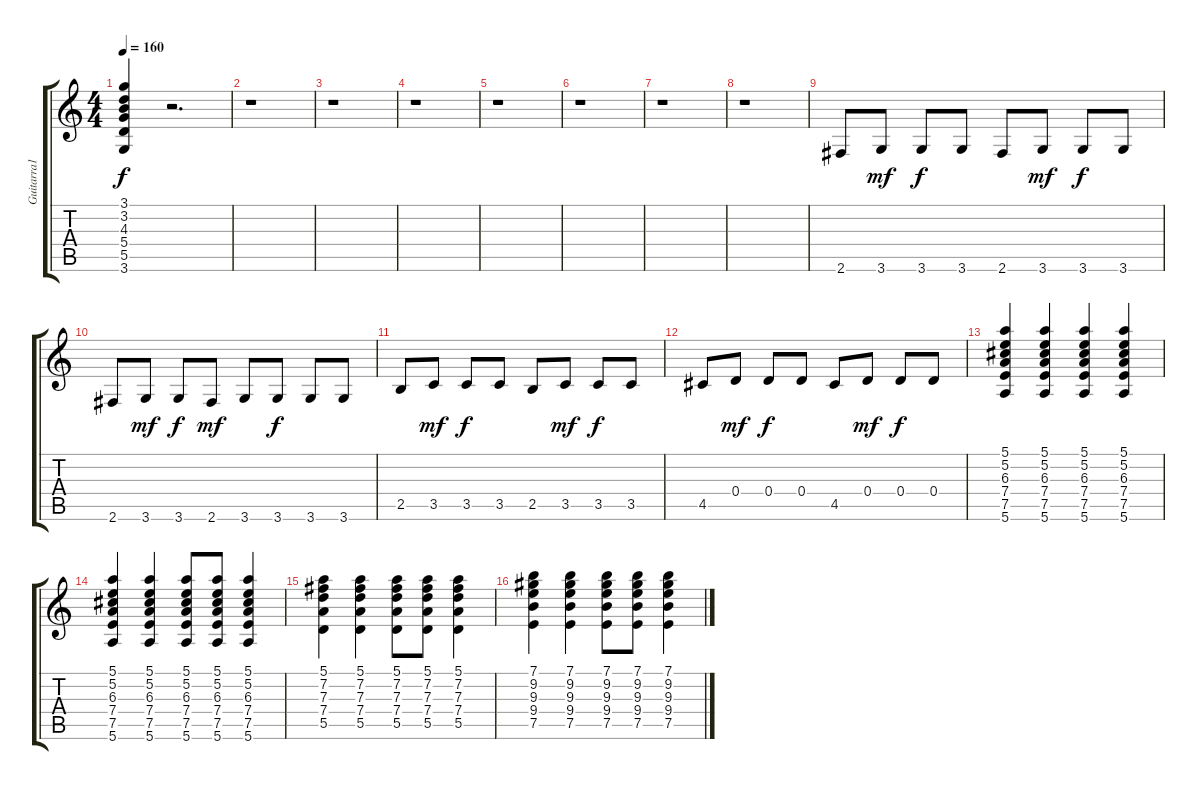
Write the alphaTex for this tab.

\track ("Guitarra1" "Guitarra1") {instrument electricguitarclean}
\staff {score tabs}
\tuning (E4 B3 G3 D3 A2 E2) {hide}
\ts (4 4)
\tempo 160
\clef g2
\ks c
(3.1 3.2 4.3 5.4 5.5 3.6).4{dy f} r.2{d} |
r.1 |
r.1 |
r.1 |
r.1 |
r.1 |
r.1 |
r.1 |
2.6.8 3.6.8{dy mf} 3.6.8{dy f} 3.6.8 2.6.8 3.6.8{dy mf} 3.6.8{dy f} 3.6.8 |
2.6.8 3.6.8{dy mf} 3.6.8{dy f} 2.6.8{dy mf} 3.6.8 3.6.8{dy f} 3.6.8 3.6.8 |
2.5.8 3.5.8{dy mf} 3.5.8{dy f} 3.5.8 2.5.8 3.5.8{dy mf} 3.5.8{dy f} 3.5.8 |
4.5.8 0.4.8{dy mf} 0.4.8{dy f} 0.4.8 4.5.8 0.4.8{dy mf} 0.4.8{dy f} 0.4.8 |
(5.1 5.2 6.3 7.4 7.5 5.6).4 (5.1 5.2 6.3 7.4 7.5 5.6).4 (5.1 5.2 6.3 7.4 7.5 5.6).4 (5.1 5.2 6.3 7.4 7.5 5.6).4 |
(5.1 5.2 6.3 7.4 7.5 5.6).4 (5.1 5.2 6.3 7.4 7.5 5.6).4 (5.1 5.2 6.3 7.4 7.5 5.6).8 (5.1 5.2 6.3 7.4 7.5 5.6).8 (5.1 5.2 6.3 7.4 7.5 5.6).4 |
(5.1 7.2 7.3 7.4 5.5).4 (5.1 7.2 7.3 7.4 5.5).4 (5.1 7.2 7.3 7.4 5.5).8 (5.1 7.2 7.3 7.4 5.5).8 (5.1 7.2 7.3 7.4 5.5).4 |
(7.1 9.2 9.3 9.4 7.5).4 (7.1 9.2 9.3 9.4 7.5).4 (7.1 9.2 9.3 9.4 7.5).8 (7.1 9.2 9.3 9.4 7.5).8 (7.1 9.2 9.3 9.4 7.5).4
